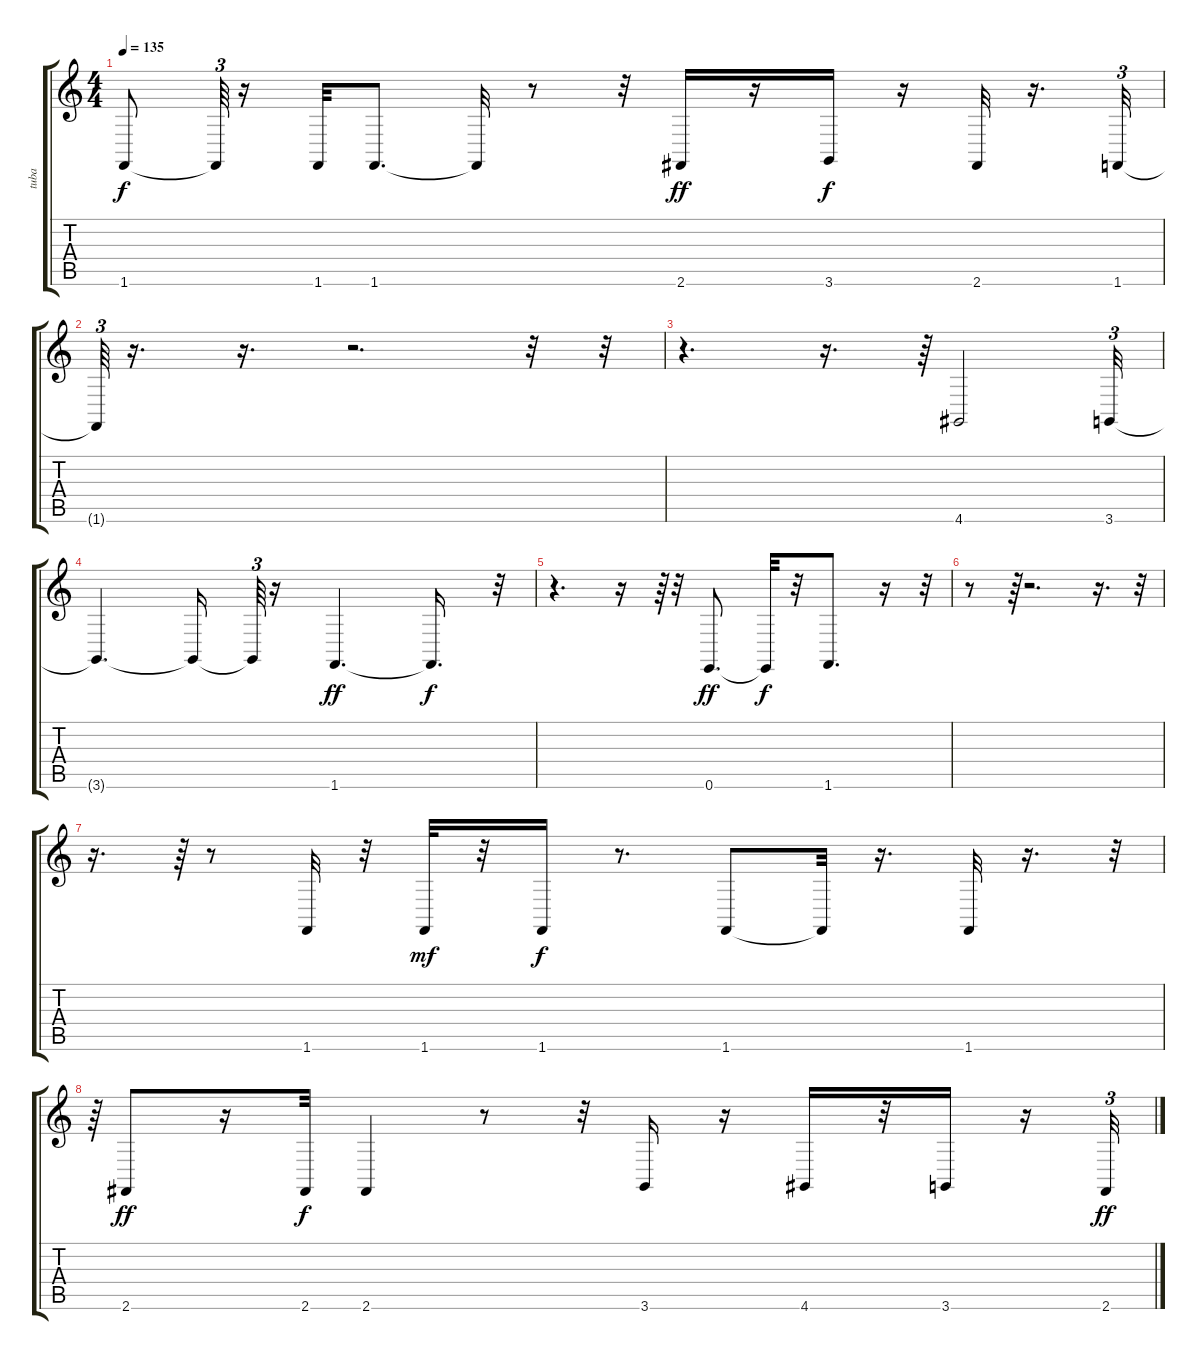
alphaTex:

\track ("tuba" "tuba") {instrument tuba}
\staff {score tabs}
\tuning (E4 B3 G3 D3 A2 E2) {hide}
\ts (4 4)
\tempo 135
\clef g2
\ks c
1.6{t}.8{dy f} 1.6{t}.64{tu (3 2)} r.16 1.6.32 1.6.8{d} 1.6{t}.32 r.8 r.32 2.6.16{dy ff} r.16 3.6.16{dy f} r.16 2.6.32 r.16{d} 1.6.32{tu (3 2)} |
1.6{t}.64{tu (3 2)} r.16{d} r.16{d} r.2{d} r.32 r.32{tu (3 2)} |
r.4{d} r.16{d} r.64{tu (3 2)} 4.6.2 3.6.32{tu (3 2)} |
3.6{t}.4{d} 3.6{t}.16 3.6{t}.64{tu (3 2)} r.16 1.6.4{d dy ff} 1.6{t}.16{d dy f} r.32{tu (3 2)} |
r.4{d} r.16 r.64{tu (3 2)} r.32 0.6.8{d dy ff} 0.6{t}.32{dy f} r.32 1.6.8{d} r.16 r.32{tu (3 2)} |
r.8 r.64{tu (3 2)} r.2{d} r.16{d} r.32{tu (3 2)} |
r.16{d} r.64{tu (3 2)} r.8 1.6.32 r.32 1.6.32{dy mf} r.32 1.6.16{dy f} r.8{d} 1.6.8 1.6{t}.32 r.16{d} 1.6.32 r.16{d} r.32{tu (3 2)} |
r.64{tu (3 2)} 2.6.8{dy ff} r.16 2.6.32{dy f} 2.6.4 r.8 r.32 3.6.16 r.16 4.6.16 r.32 3.6.16 r.16 2.6.32{tu (3 2) dy ff}
